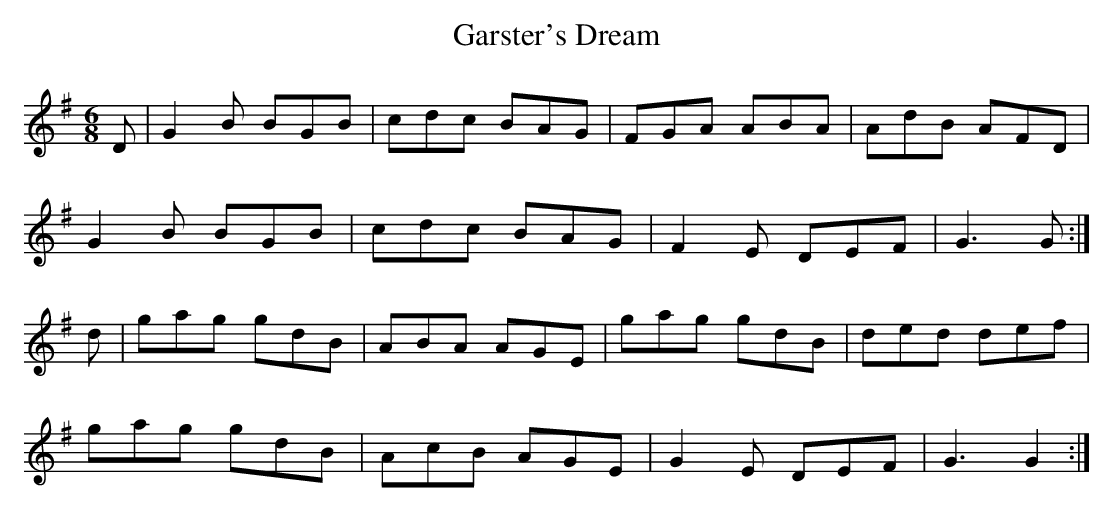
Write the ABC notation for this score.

X:1
T:Garster's Dream
M:6/8
L:1/8
K:G
D | G2B BGB | cdc BAG | FGA ABA | AdB AFD |
    G2B BGB | cdc BAG | F2E DEF | G3  G  :|
d | gag gdB | ABA AGE | gag gdB | ded def |
    gag gdB | AcB AGE | G2E DEF | G3  G2 :|]
